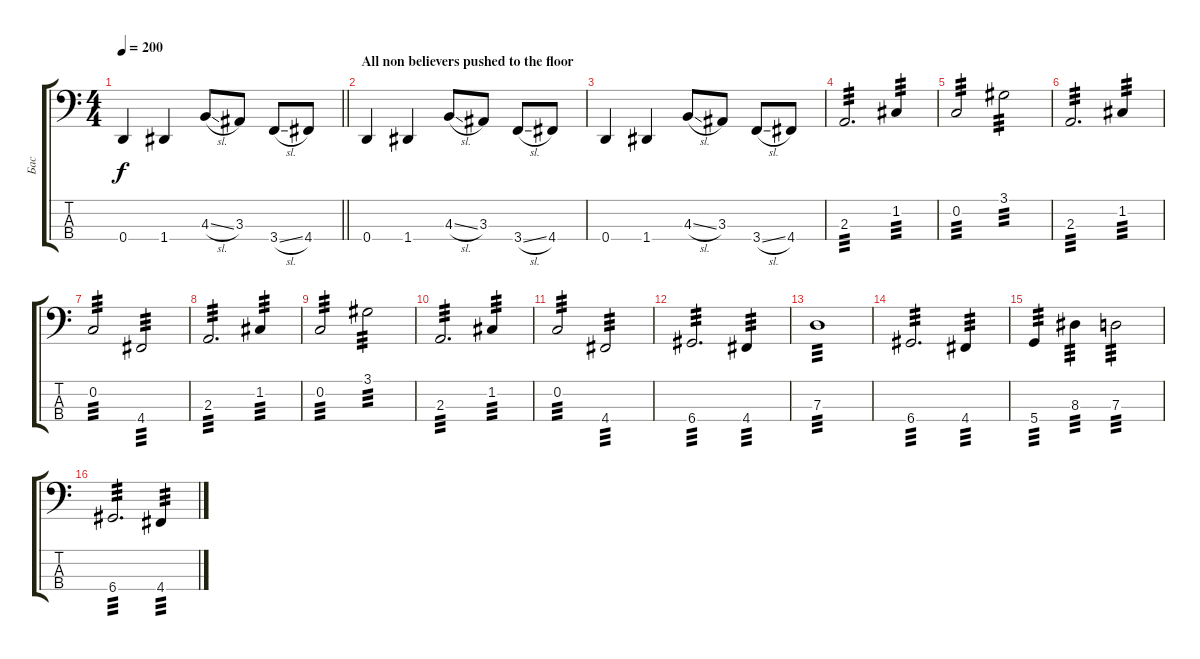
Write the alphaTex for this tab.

\track ("Бас" "Бас") {instrument electricbassfinger}
\staff {score tabs}
\tuning (F2 C2 G1 D1) {hide}
\ts (4 4)
\tempo 200
\clef f4
\barLineRight lightlight
\ks c
0.4.4{dy f} 1.4.4 4.3{sl}.8 3.3.8 3.4{sl}.8 4.4.8 |
\section ("" "All non believers pushed to the floor")
0.4.4 1.4.4 4.3{sl}.8 3.3.8 3.4{sl}.8 4.4.8 |
0.4.4 1.4.4 4.3{sl}.8 3.3.8 3.4{sl}.8 4.4.8 |
2.3.2{d tp 3} 1.2.4{tp 3} |
0.2.2{tp 3} 3.1.2{tp 3} |
2.3.2{d tp 3} 1.2.4{tp 3} |
0.2.2{tp 3} 4.4.2{tp 3} |
2.3.2{d tp 3} 1.2.4{tp 3} |
0.2.2{tp 3} 3.1.2{tp 3} |
2.3.2{d tp 3} 1.2.4{tp 3} |
0.2.2{tp 3} 4.4.2{tp 3} |
6.4.2{d tp 3} 4.4.4{tp 3} |
7.3.1{tp 3} |
6.4.2{d tp 3} 4.4.4{tp 3} |
5.4.4{tp 3} 8.3.4{tp 3} 7.3.2{tp 3} |
6.4.2{d tp 3} 4.4.4{tp 3}
